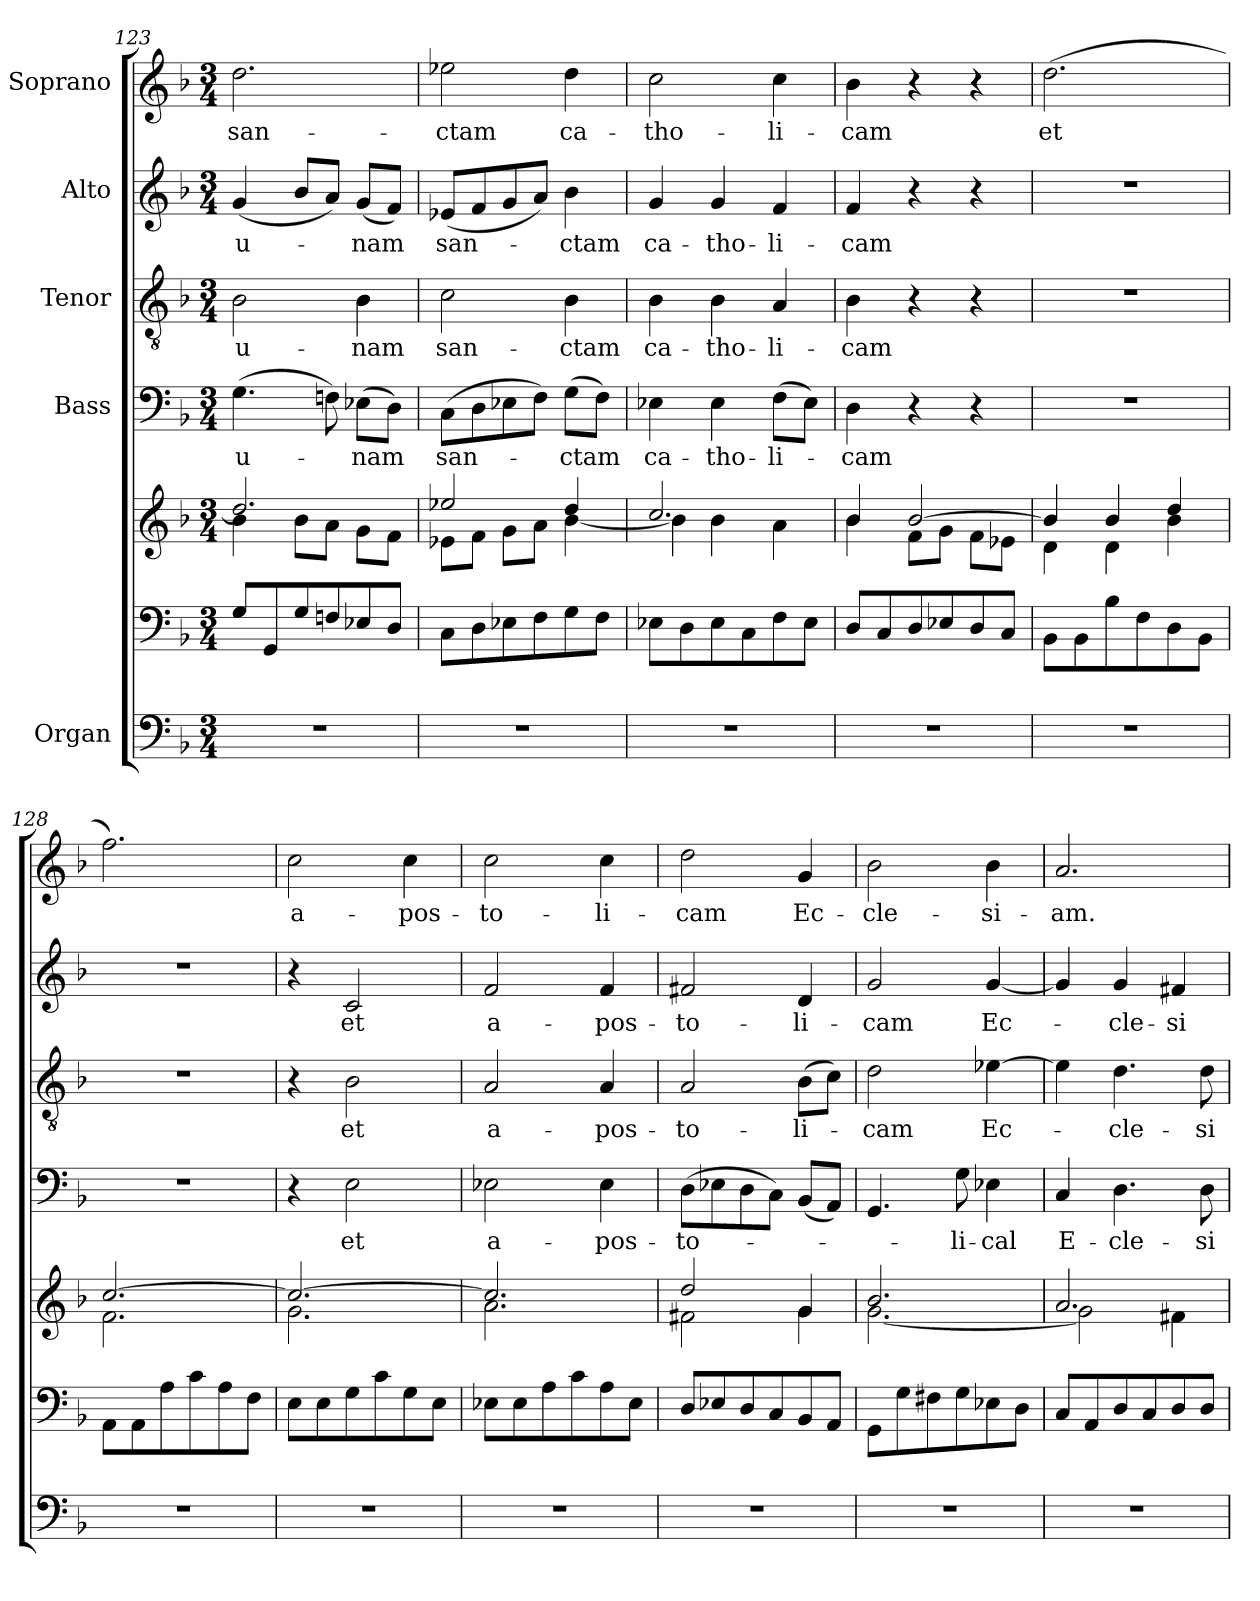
**kern	**kern	**kern	**kern	**text	**kern	**text	**kern	**text	**kern	**text
*part5	*part5	*part5	*part4	*part4	*part3	*part3	*part2	*part2	*part1	*part1
*staff7	*staff6	*staff5	*staff4	*staff4	*staff3	*staff3	*staff2	*staff2	*staff1	*staff1
*I"Organ	*	*	*I"Bass	*	*I"Tenor	*	*I"Alto	*	*I"Soprano	*
*clefF4	*clefF4	*clefG2	*clefF4	*	*clefGv2	*	*clefG2	*	*clefG2	*
*k[b-]	*k[b-]	*k[b-]	*k[b-]	*	*k[b-]	*	*k[b-]	*	*k[b-]	*
*M3/4	*M3/4	*M3/4	*M3/4	*	*M3/4	*	*M3/4	*	*M3/4	*
=123	=123	=123	=123	=123	=123	=123	=123	=123	=123	=123
*	*	*^	*	*	*	*	*	*	*	*
!	!	!	!	!	!LO:LY:b	!	!LO:LY:b	!	!LO:LY:b	!	!LO:LY:b
2.r	8G/L	2.dd/]	4b-\	(4.G\	u-	2B-\	u-	(4g/	u-	2.dd\	san-
.	8GG/	.	.	.	.	.	.	.	.	.	.
.	8G/	.	8b-\L	.	.	.	.	8b-/L	.	.	.
.	8Fn/	.	8a\J	8Fn\)	.	.	.	8a/J)	.	.	.
!	!	!	!	!	!LO:LY:b	!	!LO:LY:b	!	!LO:LY:b	!	!
.	8E-X/	.	8g\L	(8E-X\L	-nam	4B-\	-nam	(8g/L	-nam	.	.
.	8D/J	.	8f\J	8D\J)	.	.	.	8f/J)	.	.	.
=124	=124	=124	=124	=124	=124	=124	=124	=124	=124	=124	=124
!	!	!	!	!	!LO:LY:b	!	!LO:LY:b	!	!LO:LY:b	!	!LO:LY:b
2.r	8C\L	2ee-X/	8e-X\L	(8C\L	san-	2c\	san-	(8e-X/L	san-	2ee-X\	-ctam
.	8D\	.	8f\J	8D\	.	.	.	8f/	.	.	.
.	8E-X\	.	8g\L	8E-X\	.	.	.	8g/	.	.	.
.	8F\	.	8a\J	8F\J)	.	.	.	8a/J)	.	.	.
!	!	!	!	!	!LO:LY:b	!	!LO:LY:b	!	!LO:LY:b	!	!LO:LY:b
.	8G\	4dd/	[4b-\	(8G\L	-ctam	4B-\	-ctam	4b-\	-ctam	4dd\	ca-
.	8F\J	.	.	8F\J)	.	.	.	.	.	.	.
!!LO:PB:g=z
=125	=125	=125	=125	=125	=125	=125	=125	=125	=125	=125	=125
!	!	!	!	!	!LO:LY:b	!	!LO:LY:b	!	!LO:LY:b	!	!LO:LY:b
2.r	8E-X\L	2.cc/	4b-\]	4E-X\	ca-	4B-\	ca-	4g/	ca-	2cc\	-tho-
.	8D\	.	.	.	.	.	.	.	.	.	.
!	!	!	!	!	!LO:LY:b	!	!LO:LY:b	!	!LO:LY:b	!	!
.	8E-\	.	4b-\	4E-\	-tho-	4B-\	-tho-	4g/	-tho-	.	.
.	8C\	.	.	.	.	.	.	.	.	.	.
!	!	!	!	!	!LO:LY:b	!	!LO:LY:b	!	!LO:LY:b	!	!LO:LY:b
.	8F\	.	4a\	(8F\L	-li-	4A/	-li-	4f/	-li-	4cc\	-li-
.	8E-\J	.	.	8E-\J)	.	.	.	.	.	.	.
=126	=126	=126	=126	=126	=126	=126	=126	=126	=126	=126	=126
!	!	!	!	!	!LO:LY:b	!	!LO:LY:b	!	!LO:LY:b	!	!LO:LY:b
2.r	8D/L	4b-/	4b-\	4D\	-cam	4B-\	-cam	4f/	-cam	4b-\	-cam
.	8C/	.	.	.	.	.	.	.	.	.	.
.	8D/	[2b-/	8f\L	4r	.	4r	.	4r	.	4r	.
.	8E-X/	.	8g\J	.	.	.	.	.	.	.	.
.	8D/	.	8f\L	4r	.	4r	.	4r	.	4r	.
.	8C/J	.	8e-X\J	.	.	.	.	.	.	.	.
=127	=127	=127	=127	=127	=127	=127	=127	=127	=127	=127	=127
!	!	!	!	!	!	!	!	!	!	!	!LO:LY:b
2.r	8BB-\L	4b-/]	4d\	2.r	.	2.r	.	2.r	.	(2.dd\	et
.	8BB-\	.	.	.	.	.	.	.	.	.	.
.	8B-\	4b-/	4d\	.	.	.	.	.	.	.	.
.	8F\	.	.	.	.	.	.	.	.	.	.
.	8D\	4dd/	4b-\	.	.	.	.	.	.	.	.
.	8BB-\J	.	.	.	.	.	.	.	.	.	.
=128	=128	=128	=128	=128	=128	=128	=128	=128	=128	=128	=128
2.r	8AA\L	[2.cc/	2.f\	2.r	.	2.r	.	2.r	.	2.ff\)	.
.	8AA\	.	.	.	.	.	.	.	.	.	.
.	8A\	.	.	.	.	.	.	.	.	.	.
.	8c\	.	.	.	.	.	.	.	.	.	.
.	8A\	.	.	.	.	.	.	.	.	.	.
.	8F\J	.	.	.	.	.	.	.	.	.	.
=129	=129	=129	=129	=129	=129	=129	=129	=129	=129	=129	=129
!	!	!	!	!	!	!	!	!	!	!	!LO:LY:b
2.r	8E\L	2.cc/_	2.g\	4r	.	4r	.	4r	.	2cc\	a-
.	8E\	.	.	.	.	.	.	.	.	.	.
!	!	!	!	!	!LO:LY:b	!	!LO:LY:b	!	!LO:LY:b	!	!
.	8G\	.	.	2E\	et	2B-\	et	2c/	et	.	.
.	8c\	.	.	.	.	.	.	.	.	.	.
!	!	!	!	!	!	!	!	!	!	!	!LO:LY:b
.	8G\	.	.	.	.	.	.	.	.	4cc\	-pos-
.	8E\J	.	.	.	.	.	.	.	.	.	.
=130	=130	=130	=130	=130	=130	=130	=130	=130	=130	=130	=130
!	!	!	!	!	!LO:LY:b	!	!LO:LY:b	!	!LO:LY:b	!	!LO:LY:b
2.r	8E-X\L	2.cc/]	2.a\	2E-X\	a-	2A/	a-	2f/	a-	2cc\	-to-
.	8E-\	.	.	.	.	.	.	.	.	.	.
.	8A\	.	.	.	.	.	.	.	.	.	.
.	8c\	.	.	.	.	.	.	.	.	.	.
!	!	!	!	!	!LO:LY:b	!	!LO:LY:b	!	!LO:LY:b	!	!LO:LY:b
.	8A\	.	.	4E-\	-pos-	4A/	-pos-	4f/	-pos-	4cc\	-li-
.	8E-\J	.	.	.	.	.	.	.	.	.	.
=131	=131	=131	=131	=131	=131	=131	=131	=131	=131	=131	=131
!	!	!	!	!	!LO:LY:b	!	!LO:LY:b	!	!LO:LY:b	!	!LO:LY:b
2.r	8D/L	2dd/	2f#X\	(8D\L	-to-	2A/	-to-	2f#X/	-to-	2dd\	-cam
.	8E-X/	.	.	8E-X\	.	.	.	.	.	.	.
.	8D/	.	.	8D\	.	.	.	.	.	.	.
.	8C/	.	.	8C\J)	.	.	.	.	.	.	.
!	!	!	!	!	!	!	!LO:LY:b	!	!LO:LY:b	!	!LO:LY:b
.	8BB-/	4g/	4g\	(8BB-/L	.	(8B-\L	-li-	4d/	-li-	4g/	Ec-
.	8AA/J	.	.	8AA/J)	.	8c\J)	.	.	.	.	.
=132	=132	=132	=132	=132	=132	=132	=132	=132	=132	=132	=132
!	!	!	!	!	!	!	!LO:LY:b	!	!LO:LY:b	!	!LO:LY:b
2.r	8GG\L	2.b-/	[2.g\	4.GG/	.	2d\	-cam	2g/	-cam	2b-\	-cle-
.	8G\	.	.	.	.	.	.	.	.	.	.
.	8F#X\	.	.	.	.	.	.	.	.	.	.
!	!	!	!	!	!LO:LY:b	!	!	!	!	!	!
.	8G\	.	.	8G\	-li-	.	.	.	.	.	.
!	!	!	!	!	!LO:LY:b	!	!LO:LY:b	!	!LO:LY:b	!	!LO:LY:b
.	8E-X\	.	.	4E-X\	-cal	[4e-X\	Ec-	[4g/	Ec-	4b-\	-si-
.	8D\J	.	.	.	.	.	.	.	.	.	.
!!LO:LB:g=z
=133	=133	=133	=133	=133	=133	=133	=133	=133	=133	=133	=133
!	!	!	!	!	!LO:LY:b	!	!	!	!	!	!LO:LY:b
2.r	8C/L	2.a/	2g\]	4C/	E-	4e-\]	.	4g/]	.	2.a/	-am.
.	8AA/	.	.	.	.	.	.	.	.	.	.
!	!	!	!	!	!LO:LY:b	!	!LO:LY:b	!	!LO:LY:b	!	!
.	8D/	.	.	4.D\	-cle-	4.d\	-cle-	4g/	-cle-	.	.
.	8C/	.	.	.	.	.	.	.	.	.	.
!	!	!	!	!	!	!	!	!	!LO:LY:b	!	!
.	8D/	.	4f#X\	.	.	.	.	4f#X/	-si-	.	.
!	!	!	!	!	!LO:LY:b	!	!LO:LY:b	!	!	!	!
.	8D/J	.	.	8D\	-si-	8d\	-si-	.	.	.	.
*	*	*v	*v	*	*	*	*	*	*	*	*
=	=	=	=	=	=	=	=	=	=	=
*-	*-	*-	*-	*-	*-	*-	*-	*-	*-	*-
